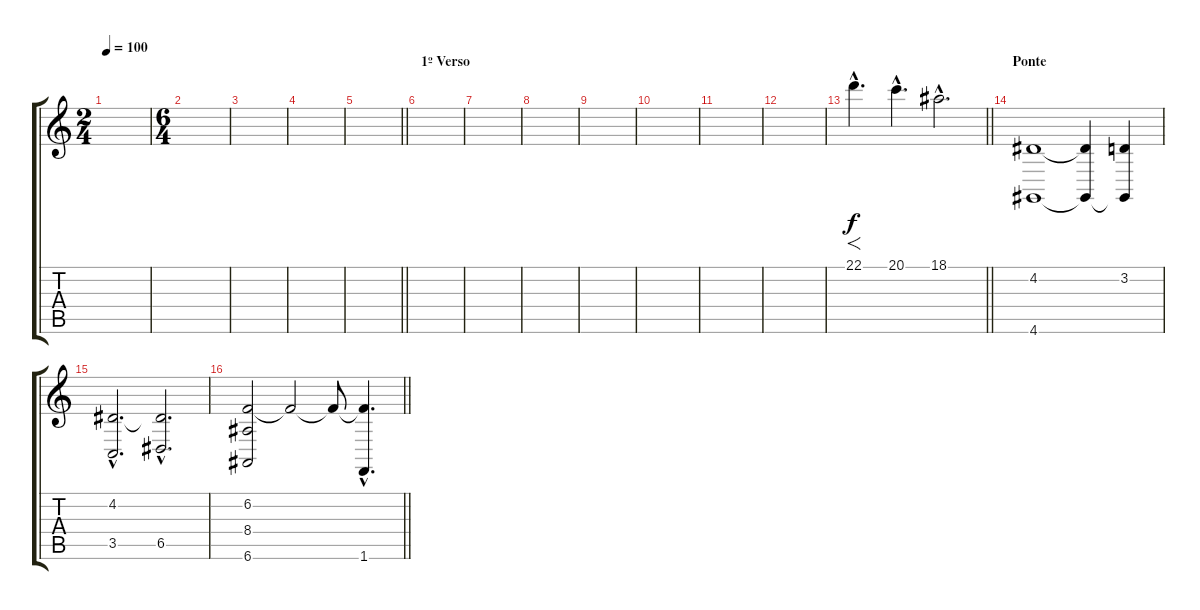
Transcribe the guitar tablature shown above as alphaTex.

\track "" {instrument stringensemble1}
\staff {score tabs}
\tuning (E4 B3 G3 D3 A2 E2) {hide}
\ts (2 4)
\tempo 100
\clef g2
\ks c
|
\ts (6 4)
|
|
|
\barLineRight lightlight
|
\section ("" "1º Verso")
|
|
|
|
|
|
|
\barLineRight lightlight
22.1{hac}.4{f d} 20.1{hac}.4{d} 18.1{hac}.2{d} |
\section ("" "Ponte")
(4.2 4.6).1 (4.2{t} 4.6{t}).4 (3.2 4.6{t}).4 |
(4.2{hac} 3.5{hac}).2{d} (4.2{hac t} 6.5{hac}).2{d} |
\barLineRight lightlight
(6.2 8.4 6.6).2 6.2{t}.2 6.2{t}.8 (6.2{hac t} 1.6{hac}).4{d}
